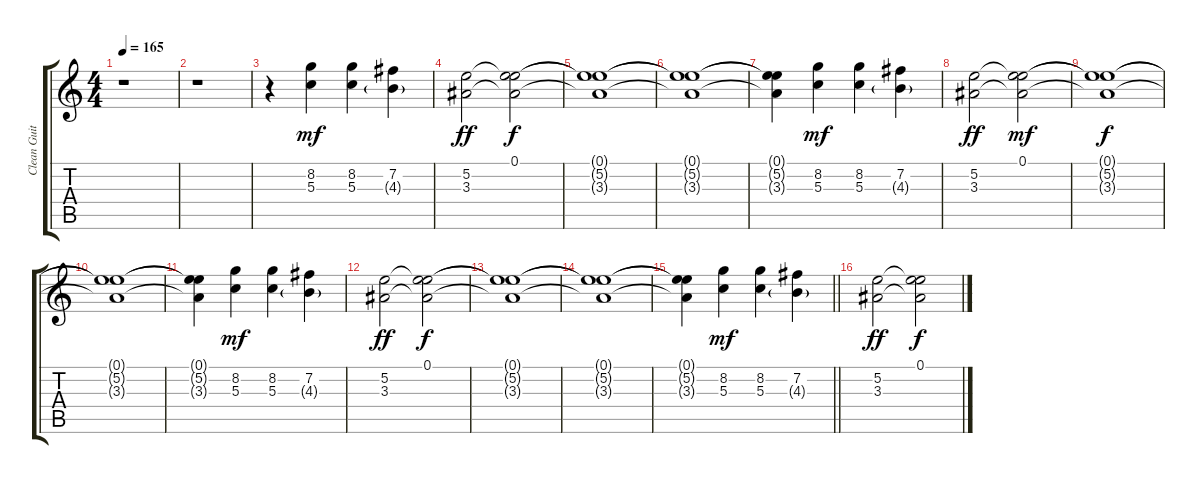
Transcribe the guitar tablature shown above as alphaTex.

\track ("Clean Guitar 2" "Clean Guit") {instrument electricguitarjazz}
\staff {score tabs}
\tuning (E4 B3 G3 D3 A2 E2) {hide}
\ts (4 4)
\tempo 165
\clef g2
\ks c
r.1{dy mf} |
r.1 |
r.4 (8.2 5.3).4 (8.2 5.3).4 (7.2 4.3{g}).4 |
(5.2 3.3).2{dy ff} (0.1 5.2{t} 3.3{t}).2{dy f} |
(0.1{t} 5.2{t} 3.3{t}).1 |
(0.1{t} 5.2{t} 3.3{t}).1 |
(0.1{t} 5.2{t} 3.3{t}).4 (8.2 5.3).4{dy mf} (8.2 5.3).4 (7.2 4.3{g}).4 |
(5.2 3.3).2{dy ff} (0.1 5.2{t} 3.3{t}).2{dy mf} |
(0.1{t} 5.2{t} 3.3{t}).1{dy f} |
(0.1{t} 5.2{t} 3.3{t}).1 |
(0.1{t} 5.2{t} 3.3{t}).4 (8.2 5.3).4{dy mf} (8.2 5.3).4 (7.2 4.3{g}).4 |
(5.2 3.3).2{dy ff} (0.1 5.2{t} 3.3{t}).2{dy f} |
(0.1{t} 5.2{t} 3.3{t}).1 |
(0.1{t} 5.2{t} 3.3{t}).1 |
\barLineRight lightlight
(0.1{t} 5.2{t} 3.3{t}).4 (8.2 5.3).4{dy mf} (8.2 5.3).4 (7.2 4.3{g}).4 |
\section ("" "")
(5.2 3.3).2{dy ff} (0.1 5.2{t} 3.3{t}).2{dy f}
